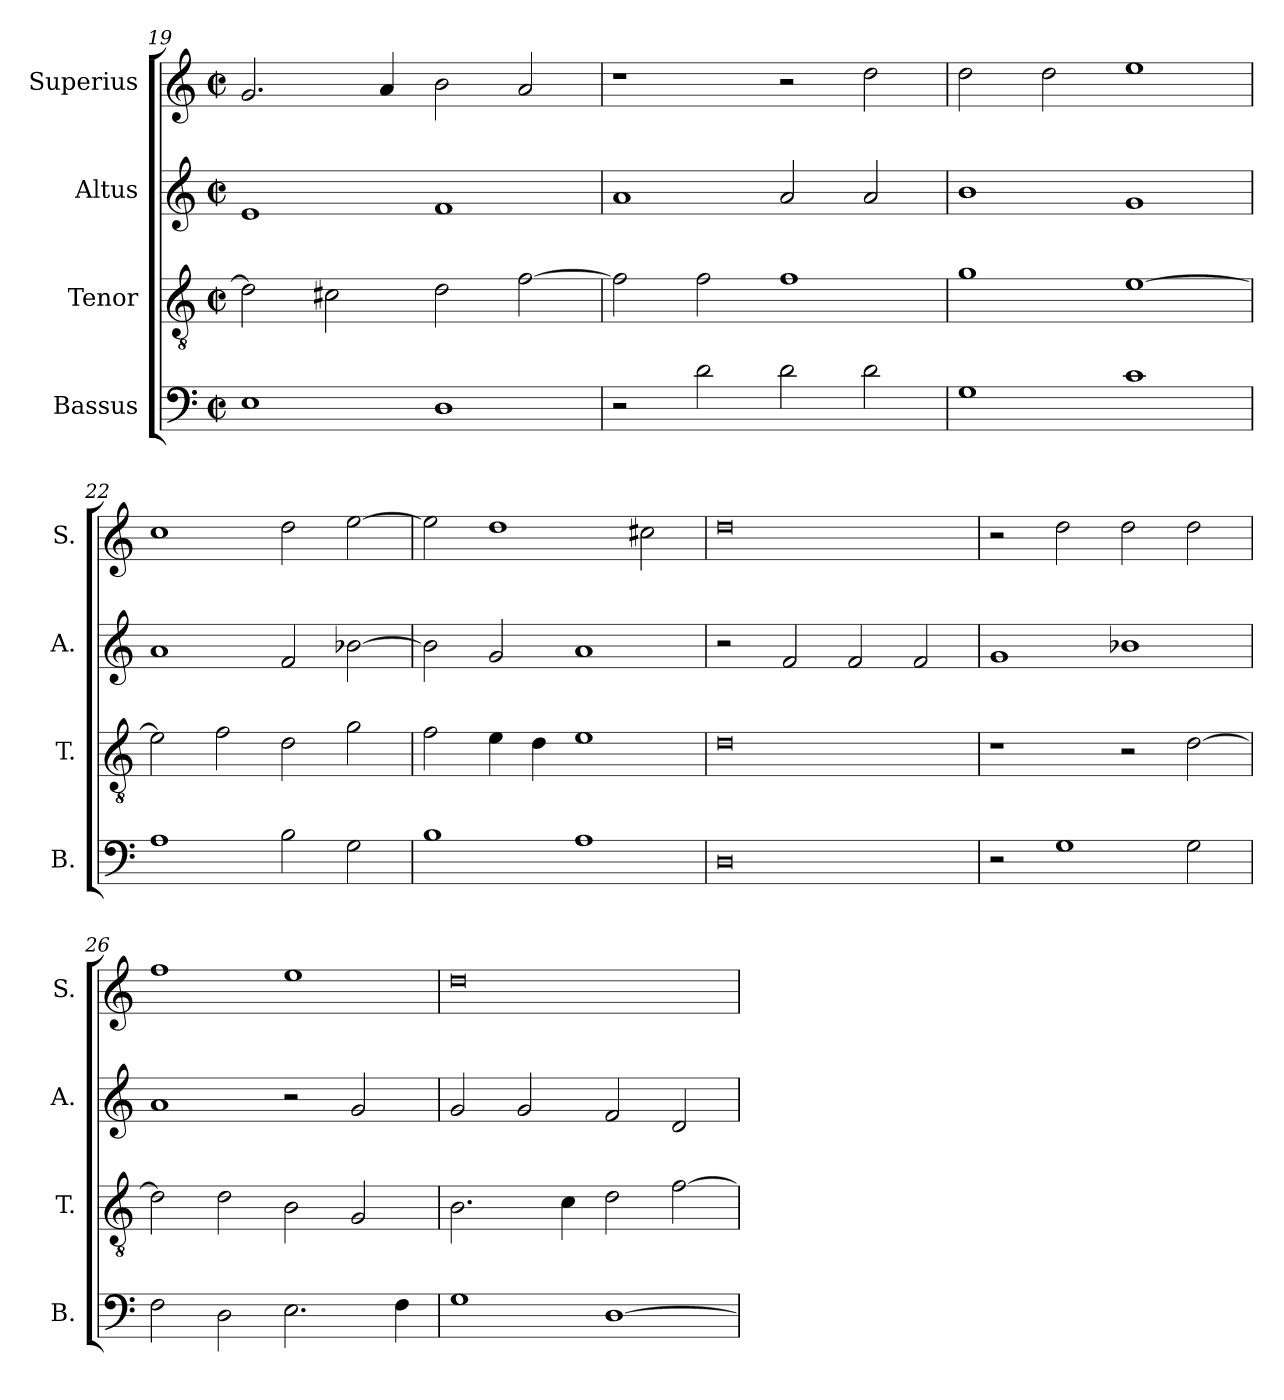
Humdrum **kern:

**kern	**kern	**kern	**kern
*part4	*part3	*part2	*part1
*staff4	*staff3	*staff2	*staff1
*I"Bassus	*I"Tenor	*I"Altus	*I"Superius
*I'B.	*I'T.	*I'A.	*I'S.
*clefF4	*clefGv2	*clefG2	*clefG2
*	*ITrd7c12	*	*
*k[]	*k[]	*k[]	*k[]
*C:	*C:	*C:	*C:
*M2/2	*M2/2	*M2/2	*M2/2
*met(c|)	*met(c|)	*met(c|)	*met(c|)
=19	=19	=19	=19
1Ei	2Di\]	1ei	2.gi/
.	2C#Xi\	.	.
.	.	.	4ai/
1Di	2Di\	1fi	2bi\
.	[>2Fi\	.	2ai/
=20	=20	=20	=20
2r	2Fi\]	1ai	1r
2di\	2Fi\	.	.
2di\	1Fi	2ai/	2r
2di\	.	2ai/	2ddi\
!!LO:LB:g=z
=21	=21	=21	=21
1Gi	1Gi	1bi	2ddi\
.	.	.	2ddi\
1ci	[>1Ei	1gi	1eei
=22	=22	=22	=22
1Ai	2Ei\]	1ai	1cci
.	2Fi\	.	.
2Bi\	2Di\	2fi/	2ddi\
2Gi\	2Gi\	[>2b-Xi\	[>2eei\
=23	=23	=23	=23
1Bi	2Fi\	2b-i\]	2eei\]
.	4Ei\	2gi/	1ddi
.	4Di\	.	.
1Ai	1Ei	1ai	.
.	.	.	2cc#Xi\
=24	=24	=24	=24
0Di	0Di	2r	0ddi
.	.	2fi/	.
.	.	2fi/	.
.	.	2fi/	.
=25	=25	=25	=25
2r	1r	1gi	2r
1Gi	.	.	2ddi\
.	2r	1b-Xi	2ddi\
2Gi\	[>2Di\	.	2ddi\
!!LO:LB:g=z
=26	=26	=26	=26
2Fi\	2Di\]	1ai	1ffi
2Di\	2Di\	.	.
2.Ei\	2BBi\	2r	1eei
.	2GGi/	2gi/	.
4Fi\	.	.	.
=27	=27	=27	=27
1Gi	2.BBi\	2gi/	0ddi
.	.	2gi/	.
.	4Ci\	.	.
[>1Di	2Di\	2fi/	.
.	[>2Fi\	2di/	.
=	=	=	=
*-	*-	*-	*-
